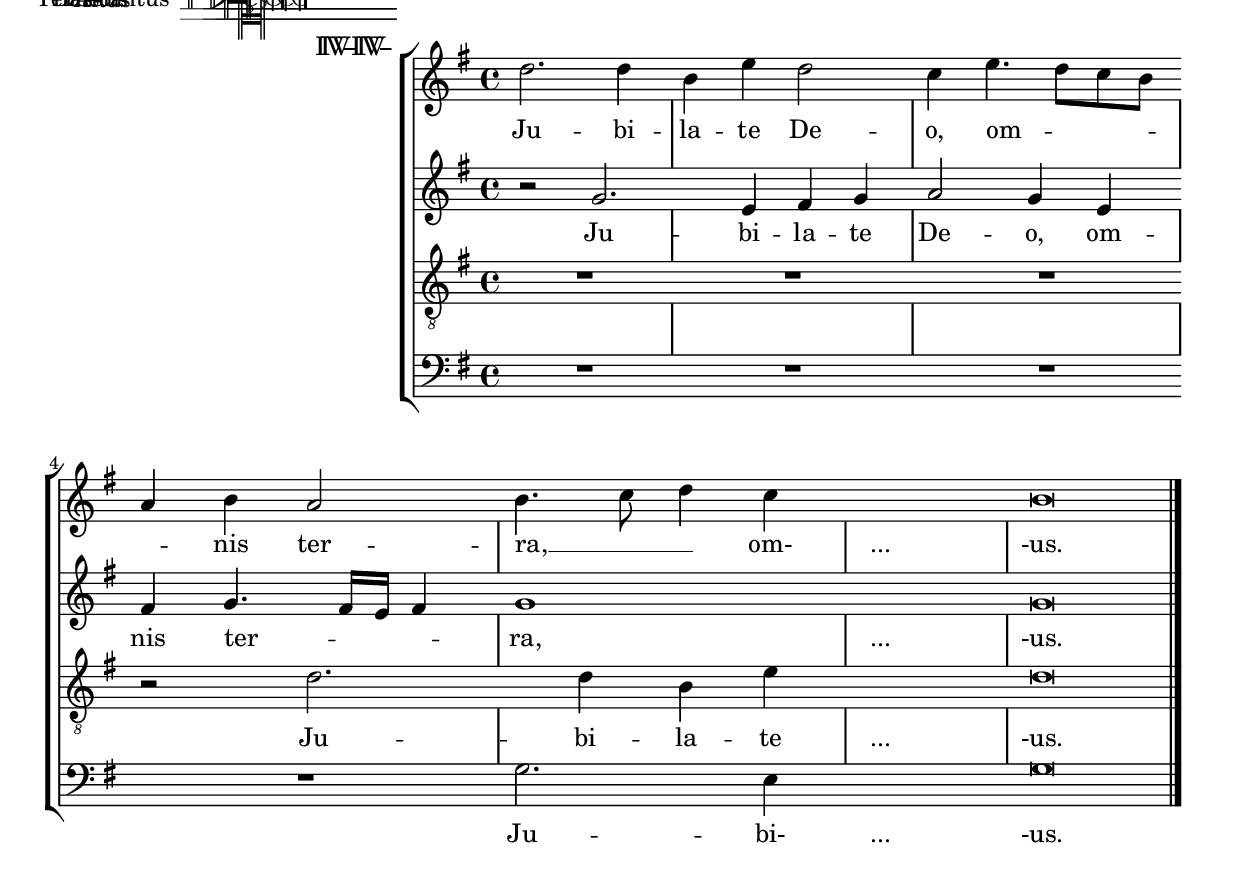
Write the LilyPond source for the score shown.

%% Do not edit this file; it is auto-generated from LSR http://lsr.dsi.unimi.it
%% This file is in the public domain.
\version "2.13.1"

\header {
  lsrtags = "staff-notation, ancient-notation"

%% Translation of GIT committish: b2d4318d6c53df8469dfa4da09b27c15a374d0ca
  texidoces = "
Los «incipit» se pueden escribir utilizando el grob del nombre del
instruemento, pero manteniendo independientes las definiciones del
nombre del instrumento y del incipit."
 
 doctitlees = "Incipit"

  texidoc = "
Incipits can be added using the instrument name grob, but keeping
separate the instrument name definition and the incipit definition.

"
  doctitle = "Incipit"
} % begin verbatim

incipit =
#(define-music-function (parser location incipit-music) (ly:music?)
  #{
    \once \override Staff.InstrumentName #'self-alignment-X = #RIGHT
    \once \override Staff.InstrumentName #'self-alignment-Y = #UP
    \once \override Staff.InstrumentName #'Y-offset = #4
    \once \override Staff.InstrumentName #'padding = #0.3
    \once \override Staff.InstrumentName #'stencil =
    #(lambda (grob)
       (let* ((instrument-name (ly:grob-property grob 'long-text))
              (layout (ly:output-def-clone (ly:grob-layout grob)))
              (music (make-music 'SequentialMusic
                      'elements (list (make-music 'ContextSpeccedMusic
                                        'context-type 'MensuralStaff
                                        'element (make-music 'PropertySet
                                                   'symbol 'instrumentName
                                                   'value instrument-name))
                                      $incipit-music)))
              (score (ly:make-score music))
              (mm (ly:output-def-lookup layout 'mm))
              (indent (ly:output-def-lookup layout 'indent))
              (width (ly:output-def-lookup layout 'incipit-width))
              (incipit-width (if (number? width)
                                 (* width mm)
                                 (* indent 0.5))))
         (ly:output-def-set-variable! layout 'indent (- indent incipit-width))
         (ly:output-def-set-variable! layout 'line-width indent)
         (ly:output-def-set-variable! layout 'ragged-right #f)
         (ly:output-def-set-variable! layout 'ragged-last #f)
         (ly:output-def-set-variable! layout 'system-count 1)
         (ly:score-add-output-def! score layout)
         (ly:grob-set-property! grob 'long-text
               (markup #:score score))
         (ly:system-start-text::print grob)))
  #})

%%%%%%%%%%%%%%%%%%%%%%%%%

global = {
  \set Score.skipBars = ##t
  \key g \major
  \time 4/4

  % the actual music
  \skip 1*8

  % let finis bar go through all staves
  \override Staff.BarLine #'transparent = ##f

  % finis bar
  \bar "|."
}

discantusIncipit = <<
  \new MensuralVoice = "discantusIncipit" <<
    \repeat unfold 9 { s1 \noBreak }
    {
      \clef "neomensural-c1"
      \key f \major
      \time 2/2
      c''1.
    }
  >>
  \new Lyrics \lyricsto discantusIncipit { IV- }
>>

discantusNotes = {
  \transpose c' c'' {
    \clef "treble"
    d'2. d'4 |
    b e' d'2 |
    c'4 e'4.( d'8 c' b |
    a4) b a2 |
    b4.( c'8 d'4) c'4 |
    \once \override NoteHead #'transparent = ##t
    c'1 |
    b\breve |
  }
}

discantusLyrics = \lyricmode {
  Ju -- bi -- |
  la -- te De -- |
  o, om --
  nis ter -- |
  ra, __ om- |
  "..." |
  -us. |
}

altusIncipit = <<
  \new MensuralVoice = "altusIncipit" <<
    \repeat unfold 9 { s1 \noBreak }
    {
      \clef "neomensural-c3"
      \key f \major
      \time 2/2
      r1 f'1.
    }
  >>
  \new Lyrics \lyricsto altusIncipit { IV- }
>>

altusNotes = {
  \transpose c' c'' {
    \clef "treble"
    % two measures
    r2 g2. e4 fis g |
    a2 g4 e |
    fis g4.( fis16 e fis4) |
    g1 |
    \once \override NoteHead #'transparent = ##t
    g1 |
    g\breve |
  }
}

altusLyrics = \lyricmode {
  % two measures
  Ju -- bi -- la -- te |
  De -- o, om -- |
  nis ter -- ra, |
  "..." |
  -us. |
}

tenorIncipit = <<
  \new MensuralVoice = "tenorIncipit" <<
    \repeat unfold 9 { s1 \noBreak }
    {
      \clef "neomensural-c4"
      \key f \major
      \time 2/2
      r\longa
      r\breve
      r1 c'1.
    }
  >>
  \new Lyrics \lyricsto tenorIncipit { IV- }
>>

tenorNotes = {
  \transpose c' c' {
    \once \override Staff.VerticalAxisGroup #'minimum-Y-extent = #'(-6 . 3)
    \clef "treble_8"
    R1 |
    R1 |
    R1 |
    % two measures
    r2 d'2. d'4 b e' |
    \once \override NoteHead #'transparent = ##t
    e'1 |
    d'\breve |
  }
}

tenorLyrics = \lyricmode {
  % two measures
  Ju -- bi -- la -- te |
  "..." |
  -us. 
}

bassusIncipit = <<
  \new MensuralVoice = "bassusIncipit" <<
    \repeat unfold 9 { s1 \noBreak }
    {
      \clef "bass"
      \key f \major
      \time 2/2
      %% incipit
      r\maxima
      f1.
    }
  >>
  \new Lyrics \lyricsto bassusIncipit { IV- }
>>

bassusNotes = {
  \transpose c' c' {
    \clef "bass"
    R1 |
    R1 |
    R1 |
    R1 |
    g2. e4 |
    \once \override NoteHead #'transparent = ##t
    e1 |
    g\breve |
  }
}

bassusLyrics = \lyricmode {
  Ju -- bi- |
  "..." |
  -us.
}

\score {
  <<
    \new StaffGroup = choirStaff <<
      \new Voice = "discantusNotes" <<
        \global
        \set Staff.instrumentName = #"Discantus"
        \incipit \discantusIncipit
        \discantusNotes
      >>
      \new Lyrics = "discantusLyrics" \lyricsto discantusNotes { \discantusLyrics }
      \new Voice = "altusNotes" <<
        \global
        \set Staff.instrumentName = #"Altus"
        \incipit \altusIncipit
        \altusNotes
      >>
      \new Lyrics = "altusLyrics" \lyricsto altusNotes { \altusLyrics }
      \new Voice = "tenorNotes" <<
        \global
        \set Staff.instrumentName = #"Tenor"
        \incipit \tenorIncipit
        \tenorNotes
      >>
      \new Lyrics = "tenorLyrics" \lyricsto tenorNotes { \tenorLyrics }
      \new Voice = "bassusNotes" <<
        \global
        \set Staff.instrumentName = #"Bassus"
        \incipit \bassusIncipit
        \bassusNotes
      >>
      \new Lyrics = "bassusLyrics" \lyricsto bassusNotes { \bassusLyrics }
    >>
  >>
  \layout {
    \context {
      \Score
      %% no bar lines in staves or lyrics
      \override BarLine #'transparent = ##t
    }
    %% the next two instructions keep the lyrics between the bar lines
    \context {
      \Lyrics
      \consists "Bar_engraver"
      \consists "Separating_line_group_engraver"
    }
    \context {
      \Voice
      %% no slurs
      \override Slur #'transparent = ##t
      %% Comment in the below "\remove" command to allow line
      %% breaking also at those bar lines where a note overlaps
      %% into the next measure.  The command is commented out in this
      %% short example score, but especially for large scores, you
      %% will typically yield better line breaking and thus improve
      %% overall spacing if you comment in the following command.
      %%\remove "Forbid_line_break_engraver"
    }
    indent = 6\cm
    incipit-width = 4\cm
  }
}
